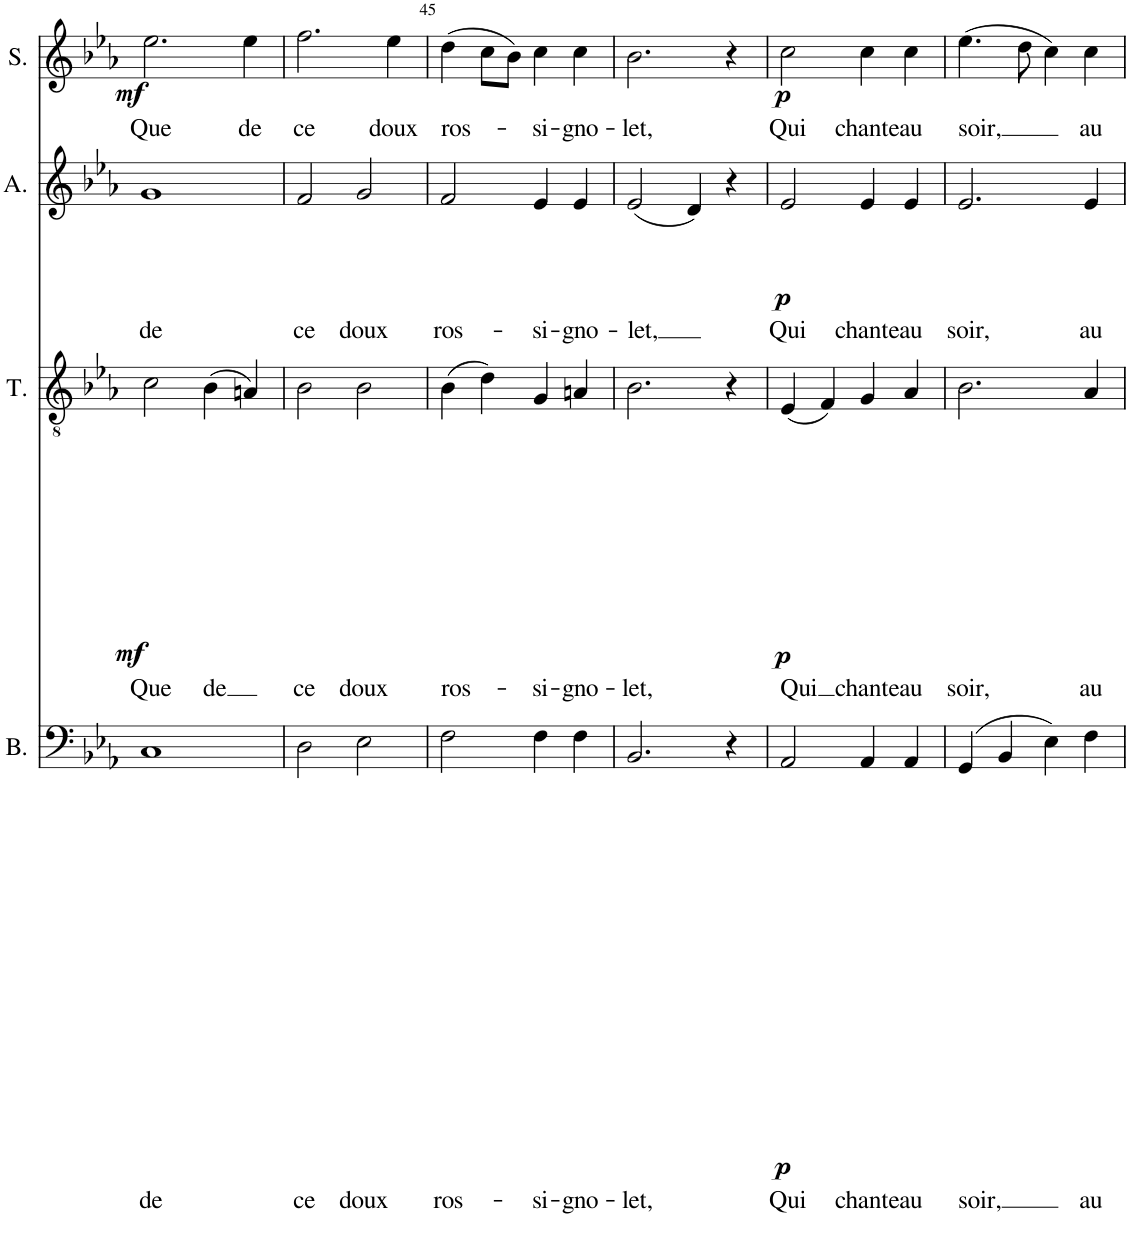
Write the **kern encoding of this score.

**kern	**text	**dynam	**kern	**text	**dynam	**kern	**text	**dynam	**kern	**text	**dynam
*part4	*part4	*part4	*part3	*part3	*part3	*part2	*part2	*part2	*part1	*part1	*part1
*staff4	*staff4	*staff4	*staff3	*staff3	*staff3	*staff2	*staff2	*staff2	*staff1	*staff1	*staff1
*I"Bass	*	*	*I"Tenor	*	*	*I"Alto	*	*	*I"Soprano	*	*
*I'B.	*	*	*I'T.	*	*	*I'A.	*	*	*I'S.	*	*
!!LO:PB:g=z
*clefF4	*	*	*clefGv2	*	*	*clefG2	*	*	*clefG2	*	*
*k[b-e-a-]	*	*	*k[b-e-a-]	*	*	*k[b-e-a-]	*	*	*k[b-e-a-]	*	*
*M2/2	*	*	*M2/2	*	*	*M2/2	*	*	*M2/2	*	*
=43	=43	=43	=43	=43	=43	=43	=43	=43	=43	=43	=43
!	!LO:LY:b	!	!	!LO:LY:b	!LO:DY:b	!	!LO:LY:b	!	!	!LO:LY:b	!LO:DY:b
1C	de	.	2c\	Que	mf	1g	de	.	2.ee-\	Que	mf
!	!	!	!	!LO:LY:b	!	!	!	!	!	!	!
.	.	.	(4B-\	de	.	.	.	.	.	.	.
!	!	!	!	!	!	!	!	!	!	!LO:LY:b	!
.	.	.	4An/)	.	.	.	.	.	4ee-\	de	.
=44	=44	=44	=44	=44	=44	=44	=44	=44	=44	=44	=44
!	!LO:LY:b	!	!	!LO:LY:b	!	!	!LO:LY:b	!	!	!LO:LY:b	!
2D\	ce	.	2B-\	ce	.	2f/	ce	.	2.ff\	ce	.
!	!LO:LY:b	!	!	!LO:LY:b	!	!	!LO:LY:b	!	!	!	!
2E-\	doux	.	2B-\	doux	.	2g/	doux	.	.	.	.
!	!	!	!	!	!	!	!	!	!	!LO:LY:b	!
.	.	.	.	.	.	.	.	.	4ee-\	doux	.
=45	=45	=45	=45	=45	=45	=45	=45	=45	=45	=45	=45
!	!LO:LY:b	!	!	!LO:LY:b	!	!	!LO:LY:b	!	!	!LO:LY:b	!
2F\	ros-	.	(4B-\	ros-	.	2f/	ros-	.	(4dd\	ros-	.
.	.	.	4d\)	.	.	.	.	.	8cc\L	.	.
.	.	.	.	.	.	.	.	.	8b-\J)	.	.
!	!LO:LY:b	!	!	!LO:LY:b	!	!	!LO:LY:b	!	!	!LO:LY:b	!
4F\	-si-	.	4G/	-si-	.	4e-/	-si-	.	4cc\	-si-	.
!	!LO:LY:b	!	!	!LO:LY:b	!	!	!LO:LY:b	!	!	!LO:LY:b	!
4F\	-gno-	.	4An/	-gno-	.	4e-/	-gno-	.	4cc\	-gno-	.
=46	=46	=46	=46	=46	=46	=46	=46	=46	=46	=46	=46
!	!LO:LY:b	!	!	!LO:LY:b	!	!	!LO:LY:b	!	!	!LO:LY:b	!
2.BB-/	-let,	.	2.B-\	-let,	.	(2e-/	-let,	.	2.b-\	-let,	.
.	.	.	.	.	.	4d/)	.	.	.	.	.
4r	.	.	4r	.	.	4r	.	.	4r	.	.
=47	=47	=47	=47	=47	=47	=47	=47	=47	=47	=47	=47
!	!LO:LY:b	!LO:DY:b	!	!LO:LY:b	!LO:DY:b	!	!LO:LY:b	!LO:DY:b	!	!LO:LY:b	!LO:DY:b
2AA-/	Qui	p	(4E-/	Qui	p	2e-/	Qui	p	2cc\	Qui	p
.	.	.	4F/)	.	.	.	.	.	.	.	.
!	!LO:LY:b	!	!	!LO:LY:b	!	!	!LO:LY:b	!	!	!LO:LY:b	!
4AA-/	chante	.	4G/	chante	.	4e-/	chante	.	4cc\	chante	.
!	!LO:LY:b	!	!	!LO:LY:b	!	!	!LO:LY:b	!	!	!LO:LY:b	!
4AA-/	au	.	4A-/	au	.	4e-/	au	.	4cc\	au	.
=48	=48	=48	=48	=48	=48	=48	=48	=48	=48	=48	=48
!	!LO:LY:b	!	!	!LO:LY:b	!	!	!LO:LY:b	!	!	!LO:LY:b	!
(4GG/	soir,	.	2.B-\	soir,	.	2.e-/	soir,	.	(4.ee-\	soir,	.
4BB-/	.	.	.	.	.	.	.	.	.	.	.
.	.	.	.	.	.	.	.	.	8dd\	.	.
4E-\)	.	.	.	.	.	.	.	.	4cc\)	.	.
!	!LO:LY:b	!	!	!LO:LY:b	!	!	!LO:LY:b	!	!	!LO:LY:b	!
4F\	au	.	4A-/	au	.	4e-/	au	.	4cc\	au	.
=	=	=	=	=	=	=	=	=	=	=	=
*-	*-	*-	*-	*-	*-	*-	*-	*-	*-	*-	*-
